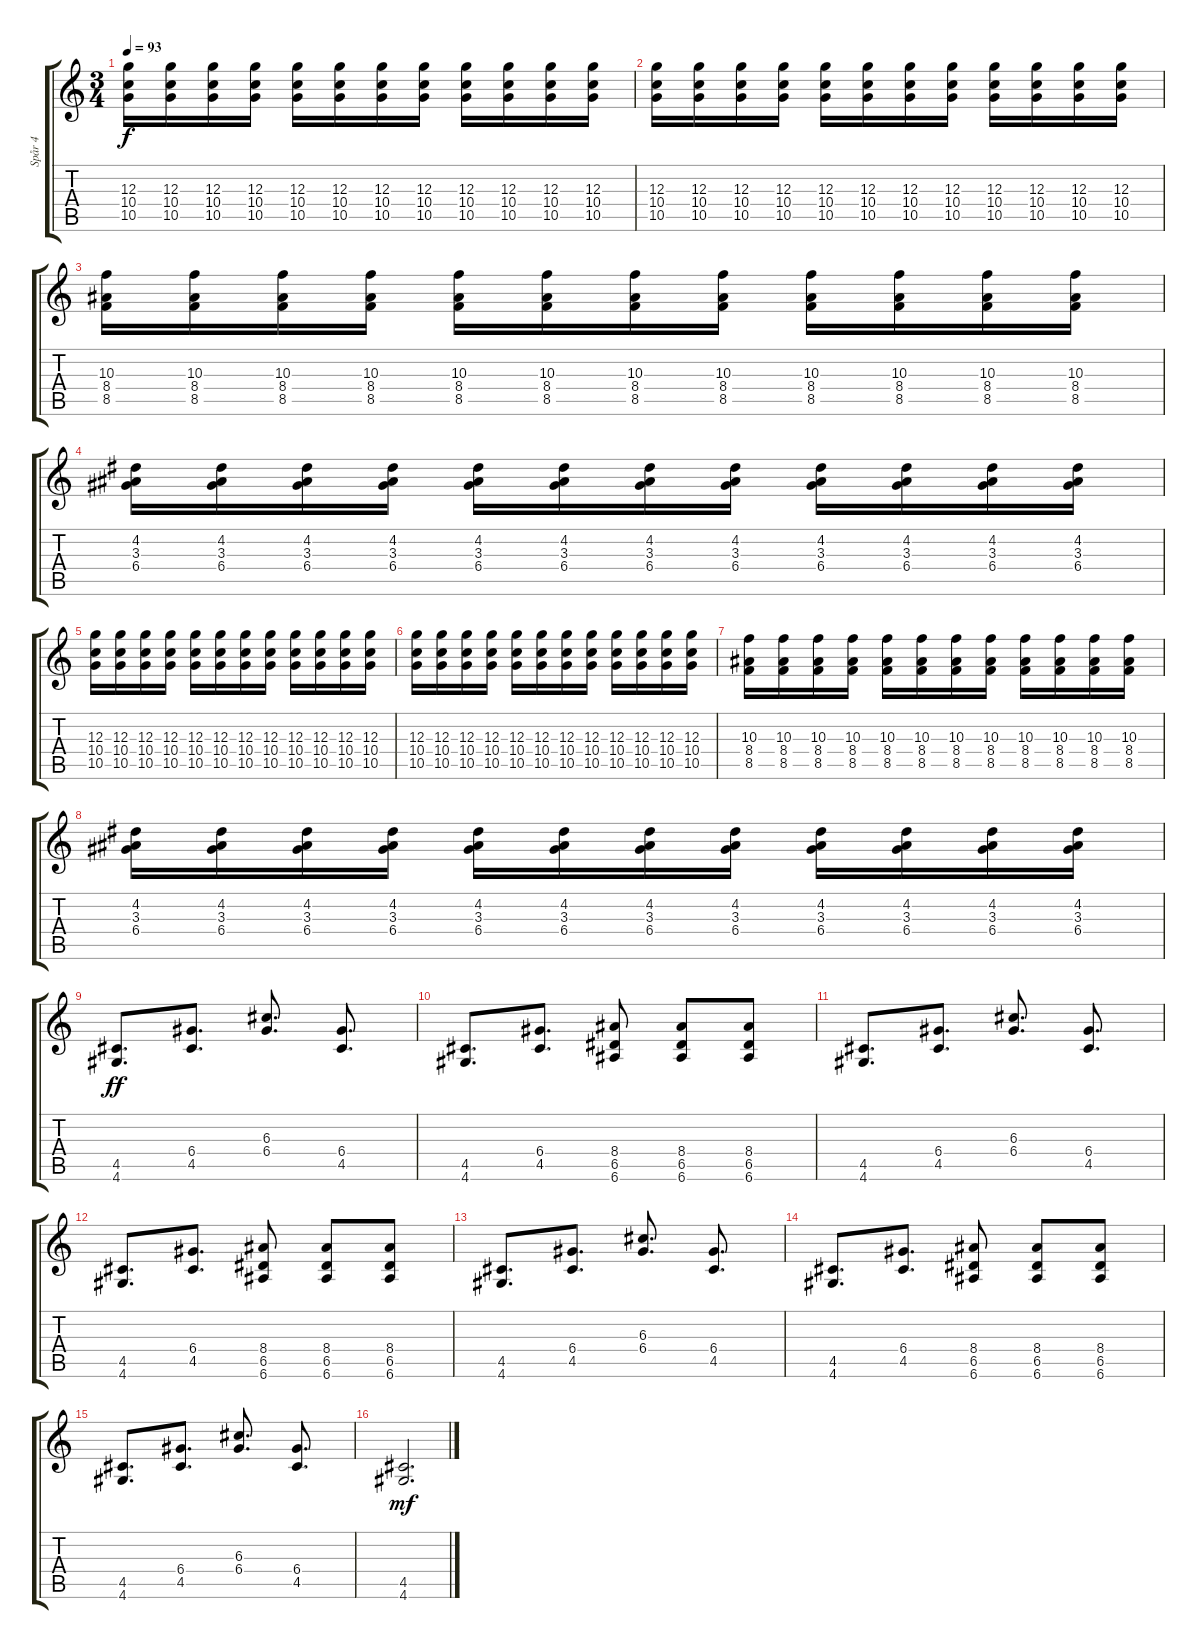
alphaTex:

\track ("Spår 4" "Spår 4") {instrument distortionguitar}
\staff {score tabs}
\tuning (E4 B3 G3 D3 A2 E2) {hide}
\ts (3 4)
\tempo 93
\clef g2
\ks c
(12.3 10.4 10.5).16{dy f} (12.3 10.4 10.5).16 (12.3 10.4 10.5).16 (12.3 10.4 10.5).16 (12.3 10.4 10.5).16 (12.3 10.4 10.5).16 (12.3 10.4 10.5).16 (12.3 10.4 10.5).16 (12.3 10.4 10.5).16 (12.3 10.4 10.5).16 (12.3 10.4 10.5).16 (12.3 10.4 10.5).16 |
(12.3 10.4 10.5).16 (12.3 10.4 10.5).16 (12.3 10.4 10.5).16 (12.3 10.4 10.5).16 (12.3 10.4 10.5).16 (12.3 10.4 10.5).16 (12.3 10.4 10.5).16 (12.3 10.4 10.5).16 (12.3 10.4 10.5).16 (12.3 10.4 10.5).16 (12.3 10.4 10.5).16 (12.3 10.4 10.5).16 |
(10.3 8.4 8.5).16 (10.3 8.4 8.5).16 (10.3 8.4 8.5).16 (10.3 8.4 8.5).16 (10.3 8.4 8.5).16 (10.3 8.4 8.5).16 (10.3 8.4 8.5).16 (10.3 8.4 8.5).16 (10.3 8.4 8.5).16 (10.3 8.4 8.5).16 (10.3 8.4 8.5).16 (10.3 8.4 8.5).16 |
(4.2 3.3 6.4).16 (4.2 3.3 6.4).16 (4.2 3.3 6.4).16 (4.2 3.3 6.4).16 (4.2 3.3 6.4).16 (4.2 3.3 6.4).16 (4.2 3.3 6.4).16 (4.2 3.3 6.4).16 (4.2 3.3 6.4).16 (4.2 3.3 6.4).16 (4.2 3.3 6.4).16 (4.2 3.3 6.4).16 |
(12.3 10.4 10.5).16 (12.3 10.4 10.5).16 (12.3 10.4 10.5).16 (12.3 10.4 10.5).16 (12.3 10.4 10.5).16 (12.3 10.4 10.5).16 (12.3 10.4 10.5).16 (12.3 10.4 10.5).16 (12.3 10.4 10.5).16 (12.3 10.4 10.5).16 (12.3 10.4 10.5).16 (12.3 10.4 10.5).16 |
(12.3 10.4 10.5).16 (12.3 10.4 10.5).16 (12.3 10.4 10.5).16 (12.3 10.4 10.5).16 (12.3 10.4 10.5).16 (12.3 10.4 10.5).16 (12.3 10.4 10.5).16 (12.3 10.4 10.5).16 (12.3 10.4 10.5).16 (12.3 10.4 10.5).16 (12.3 10.4 10.5).16 (12.3 10.4 10.5).16 |
(10.3 8.4 8.5).16 (10.3 8.4 8.5).16 (10.3 8.4 8.5).16 (10.3 8.4 8.5).16 (10.3 8.4 8.5).16 (10.3 8.4 8.5).16 (10.3 8.4 8.5).16 (10.3 8.4 8.5).16 (10.3 8.4 8.5).16 (10.3 8.4 8.5).16 (10.3 8.4 8.5).16 (10.3 8.4 8.5).16 |
(4.2 3.3 6.4).16 (4.2 3.3 6.4).16 (4.2 3.3 6.4).16 (4.2 3.3 6.4).16 (4.2 3.3 6.4).16 (4.2 3.3 6.4).16 (4.2 3.3 6.4).16 (4.2 3.3 6.4).16 (4.2 3.3 6.4).16 (4.2 3.3 6.4).16 (4.2 3.3 6.4).16 (4.2 3.3 6.4).16 |
(4.5 4.6).8{d dy ff} (6.4 4.5).8{d} (6.3 6.4).8{d} (6.4 4.5).8{d} |
(4.5 4.6).8{d} (6.4 4.5).8{d} (8.4 6.5 6.6).8 (8.4 6.5 6.6).8 (8.4 6.5 6.6).8 |
(4.5 4.6).8{d} (6.4 4.5).8{d} (6.3 6.4).8{d} (6.4 4.5).8{d} |
(4.5 4.6).8{d} (6.4 4.5).8{d} (8.4 6.5 6.6).8 (8.4 6.5 6.6).8 (8.4 6.5 6.6).8 |
(4.5 4.6).8{d} (6.4 4.5).8{d} (6.3 6.4).8{d} (6.4 4.5).8{d} |
(4.5 4.6).8{d} (6.4 4.5).8{d} (8.4 6.5 6.6).8 (8.4 6.5 6.6).8 (8.4 6.5 6.6).8 |
(4.5 4.6).8{d} (6.4 4.5).8{d} (6.3 6.4).8{d} (6.4 4.5).8{d} |
(4.5 4.6).2{d dy mf volume 2}
